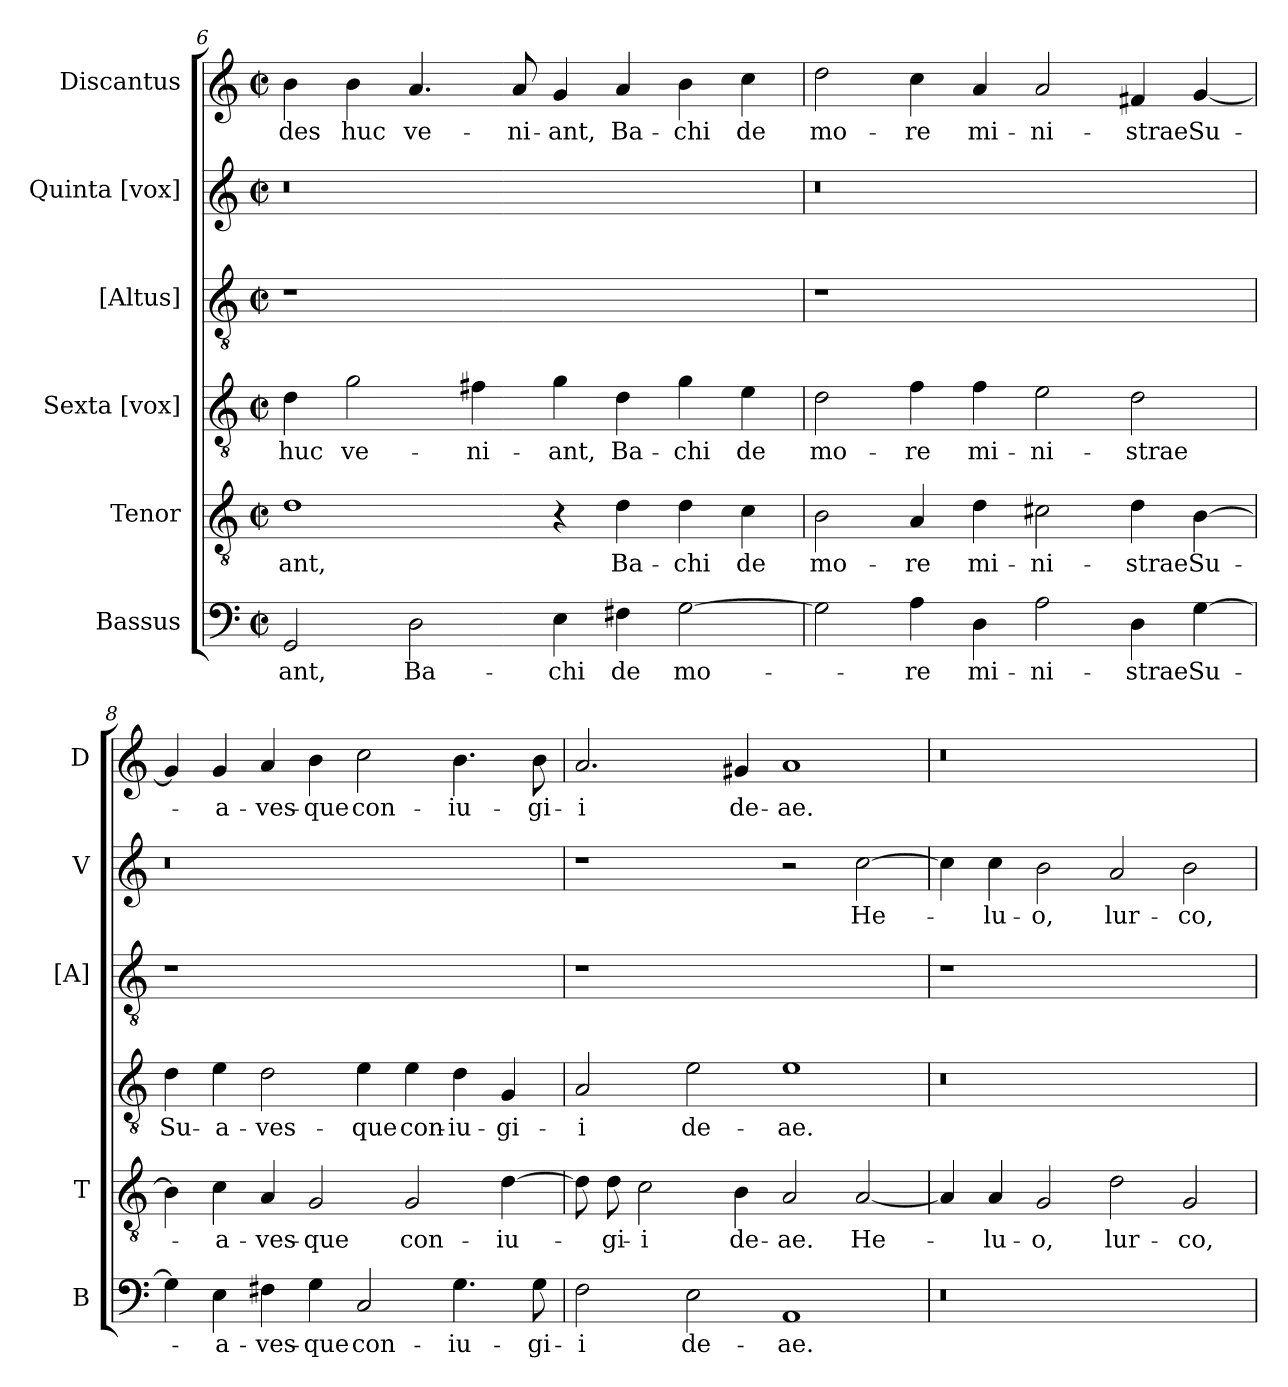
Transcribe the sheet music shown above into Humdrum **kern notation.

**kern	**text	**kern	**text	**kern	**text	**kern	**kern	**text	**kern	**text
*part6	*part6	*part5	*part5	*part4	*part4	*part3	*part2	*part2	*part1	*part1
*staff6	*staff6	*staff5	*staff5	*staff4	*staff4	*staff3	*staff2	*staff2	*staff1	*staff1
*I"Bassus	*	*I"Tenor	*	*I"Sexta [vox]	*	*I"[Altus]	*I"Quinta [vox]	*	*I"Discantus	*
*I'B	*	*I'T	*	*	*	*I'[A]	*I'V	*	*I'D	*
!!LO:PB:g=z
*clefF4	*	*clefGv2	*	*clefGv2	*	*clefGv2	*clefG2	*	*clefG2	*
*k[]	*	*k[]	*	*k[]	*	*k[]	*k[]	*	*k[]	*
*C:	*	*C:	*	*C:	*	*C:	*C:	*	*C:	*
*M2/2	*	*M2/2	*	*M2/2	*	*M2/2	*M2/2	*	*M2/2	*
*met(c|)	*	*met(c|)	*	*met(c|)	*	*met(c|)	*met(c|)	*	*met(c|)	*
=6	=6	=6	=6	=6	=6	=6	=6	=6	=6	=6
2GG/	-ant,	1d	-ant,	4d\	huc	1r	0r	.	4b\	-des
.	.	.	.	2g\	ve-	.	.	.	4b\	huc
2D\	Ba-	.	.	.	.	.	.	.	4.a/	ve-
.	.	.	.	4f#X\	-ni-	.	.	.	.	.
.	.	.	.	.	.	.	.	.	8a/	-ni-
4E\	-chi	4r	.	4g\	-ant,	1ryy	.	.	4g/	-ant,
4F#X\	de	4d\	Ba-	4d\	Ba-	.	.	.	4a/	Ba-
[2G\	mo-	4d\	-chi	4g\	-chi	.	.	.	4b\	-chi
.	.	4c\	de	4e\	de	.	.	.	4cc\	de
=7	=7	=7	=7	=7	=7	=7	=7	=7	=7	=7
2G\]	.	2B\	mo-	2d\	mo-	1r	0r	.	2dd\	mo-
4A\	-re	4A/	-re	4f\	-re	.	.	.	4cc\	-re
4D\	mi-	4d\	mi-	4f\	mi-	.	.	.	4a/	mi-
2A\	-ni-	2c#X\	-ni-	2e\	-ni-	1ryy	.	.	2a/	-ni-
4D\	-strae	4d\	-strae	2d\	-strae	.	.	.	4f#X/	-strae
[4G\	Su-	[4B\	Su-	.	.	.	.	.	[4g/	Su-
=8	=8	=8	=8	=8	=8	=8	=8	=8	=8	=8
4G\]	.	4B\]	.	4d\	Su-	1r	0r	.	4g/]	.
4E\	-a-	4c\	-a-	4e\	-a-	.	.	.	4g/	-a-
4F#X\	-ves-	4A/	-ves-	2d\	-ves-	.	.	.	4a/	-ves-
4G\	-que	2G/	-que	.	.	.	.	.	4b\	-que
2C/	con-	.	.	4e\	-que	1ryy	.	.	2cc\	con-
.	.	2G/	con-	4e\	con-	.	.	.	.	.
4.G\	-iu-	.	.	4d\	-iu-	.	.	.	4.b\	-iu-
.	.	[4d\	-iu-	4G/	-gi-	.	.	.	.	.
8G\	-gi-	.	.	.	.	.	.	.	8b\	-gi-
!!LO:LB:g=z
=9	=9	=9	=9	=9	=9	=9	=9	=9	=9	=9
2F\	-i	8d\]	.	2A/	-i	1r	1r	.	2.a/	-i
.	.	8d\	-gi-	.	.	.	.	.	.	.
.	.	2c\	-i	.	.	.	.	.	.	.
2E\	de-	.	.	2e\	de-	.	.	.	.	.
.	.	4B\	de-	.	.	.	.	.	4g#X/	de-
1AA	-ae.	2A/	-ae.	1e	-ae.	1ryy	2r	.	1a	-ae.
.	.	[2A/	He-	.	.	.	[2cc\	He-	.	.
=10	=10	=10	=10	=10	=10	=10	=10	=10	=10	=10
0r	.	4A/]	.	0r	.	1r	4cc\]	.	0r	.
.	.	4A/	-lu-	.	.	.	4cc\	-lu-	.	.
.	.	2G/	-o,	.	.	.	2b\	-o,	.	.
.	.	2d\	lur-	.	.	1ryy	2a/	lur-	.	.
.	.	2G/	-co,	.	.	.	2b\	-co,	.	.
=	=	=	=	=	=	=	=	=	=	=
*-	*-	*-	*-	*-	*-	*-	*-	*-	*-	*-
